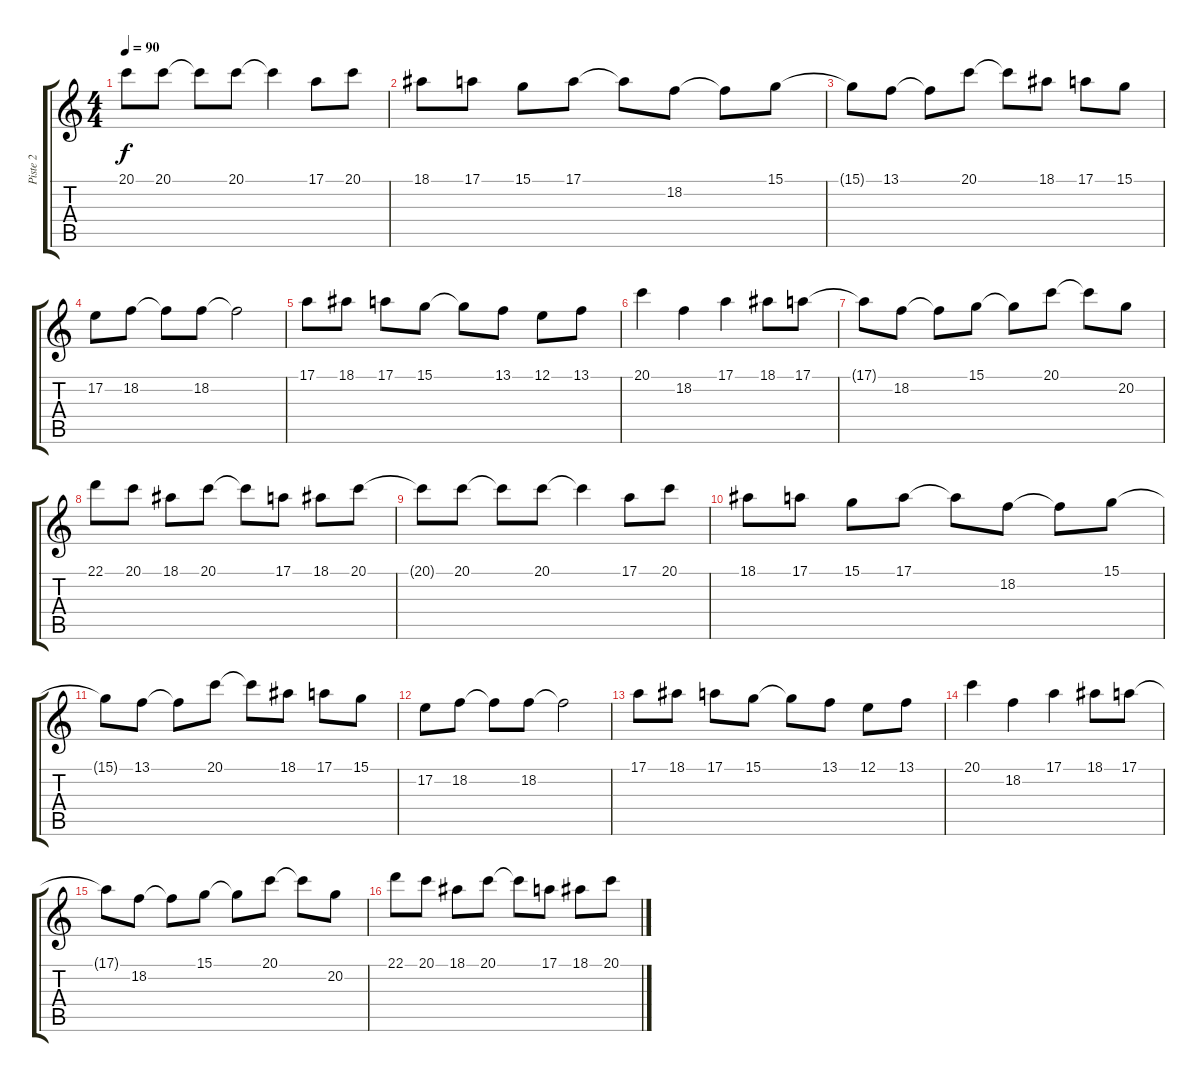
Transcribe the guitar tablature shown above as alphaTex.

\track ("Piste 2" "Piste 2") {instrument panflute}
\staff {score tabs}
\tuning (E4 B3 G3 D3 A2 E2) {hide}
\ts (4 4)
\tempo 90
\clef g2
\ks c
20.1{t}.8{dy f} 20.1.8 20.1{t}.8 20.1.8 20.1{t}.4 17.1.8 20.1.8 |
18.1.8 17.1.8 15.1.8 17.1.8 17.1{t}.8 18.2.8 18.2{t}.8 15.1.8 |
15.1{t}.8 13.1.8 13.1{t}.8 20.1.8 20.1{t}.8 18.1.8 17.1.8 15.1.8 |
17.2.8 18.2.8 18.2{t}.8 18.2.8 18.2{t}.2 |
17.1.8 18.1.8 17.1.8 15.1.8 15.1{t}.8 13.1.8 12.1.8 13.1.8 |
20.1.4 18.2.4 17.1.4 18.1.8 17.1.8 |
17.1{t}.8 18.2.8 18.2{t}.8 15.1.8 15.1{t}.8 20.1.8 20.1{t}.8 20.2.8 |
22.1.8 20.1.8 18.1.8 20.1.8 20.1{t}.8 17.1.8 18.1.8 20.1.8 |
20.1{t}.8 20.1.8 20.1{t}.8 20.1.8 20.1{t}.4 17.1.8 20.1.8 |
18.1.8 17.1.8 15.1.8 17.1.8 17.1{t}.8 18.2.8 18.2{t}.8 15.1.8 |
15.1{t}.8 13.1.8 13.1{t}.8 20.1.8 20.1{t}.8 18.1.8 17.1.8 15.1.8 |
17.2.8 18.2.8 18.2{t}.8 18.2.8 18.2{t}.2 |
17.1.8 18.1.8 17.1.8 15.1.8 15.1{t}.8 13.1.8 12.1.8 13.1.8 |
20.1.4 18.2.4 17.1.4 18.1.8 17.1.8 |
17.1{t}.8 18.2.8 18.2{t}.8 15.1.8 15.1{t}.8 20.1.8 20.1{t}.8 20.2.8 |
22.1.8 20.1.8 18.1.8 20.1.8 20.1{t}.8 17.1.8 18.1.8 20.1.8
